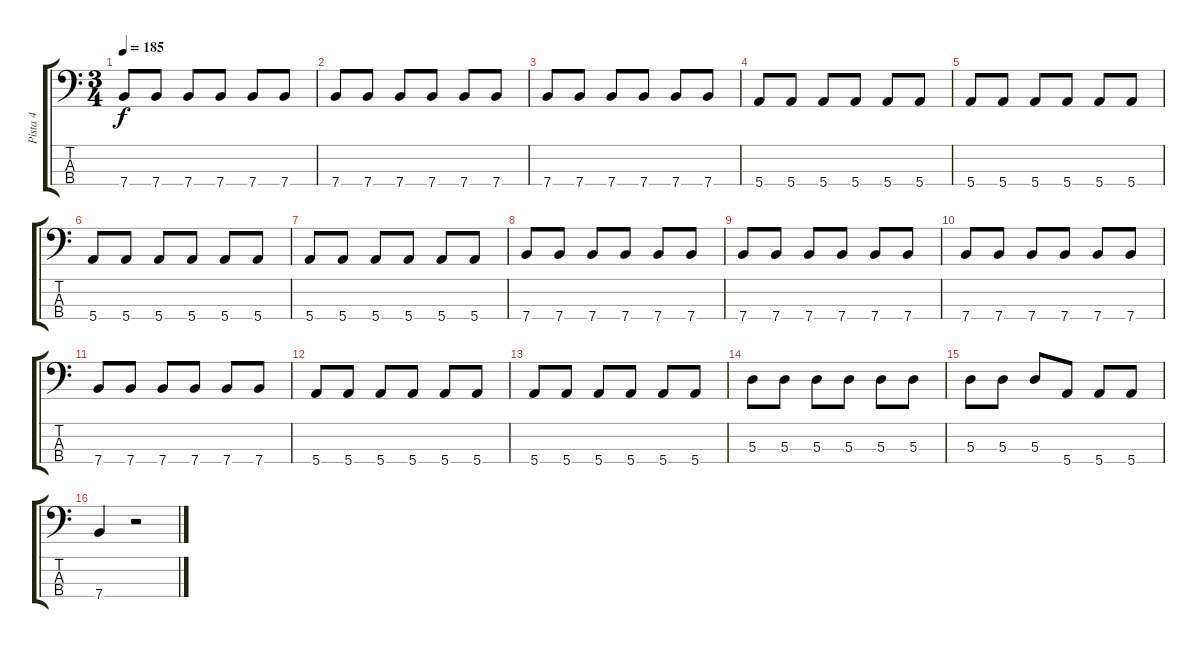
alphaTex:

\track ("Pista 4" "Pista 4") {instrument fretlessbass}
\staff {score tabs}
\tuning (G2 D2 A1 E1) {hide}
\ts (3 4)
\tempo 185
\clef f4
\ks c
7.4.8{dy f} 7.4.8 7.4.8 7.4.8 7.4.8 7.4.8 |
7.4.8 7.4.8 7.4.8 7.4.8 7.4.8 7.4.8 |
7.4.8 7.4.8 7.4.8 7.4.8 7.4.8 7.4.8 |
5.4.8 5.4.8 5.4.8 5.4.8 5.4.8 5.4.8 |
5.4.8 5.4.8 5.4.8 5.4.8 5.4.8 5.4.8 |
5.4.8 5.4.8 5.4.8 5.4.8 5.4.8 5.4.8 |
5.4.8 5.4.8 5.4.8 5.4.8 5.4.8 5.4.8 |
7.4.8 7.4.8 7.4.8 7.4.8 7.4.8 7.4.8 |
7.4.8 7.4.8 7.4.8 7.4.8 7.4.8 7.4.8 |
7.4.8 7.4.8 7.4.8 7.4.8 7.4.8 7.4.8 |
7.4.8 7.4.8 7.4.8 7.4.8 7.4.8 7.4.8 |
5.4.8 5.4.8 5.4.8 5.4.8 5.4.8 5.4.8 |
5.4.8 5.4.8 5.4.8 5.4.8 5.4.8 5.4.8 |
5.3.8 5.3.8 5.3.8 5.3.8 5.3.8 5.3.8 |
5.3.8 5.3.8 5.3.8 5.4.8 5.4.8 5.4.8 |
7.4.4 r.2
